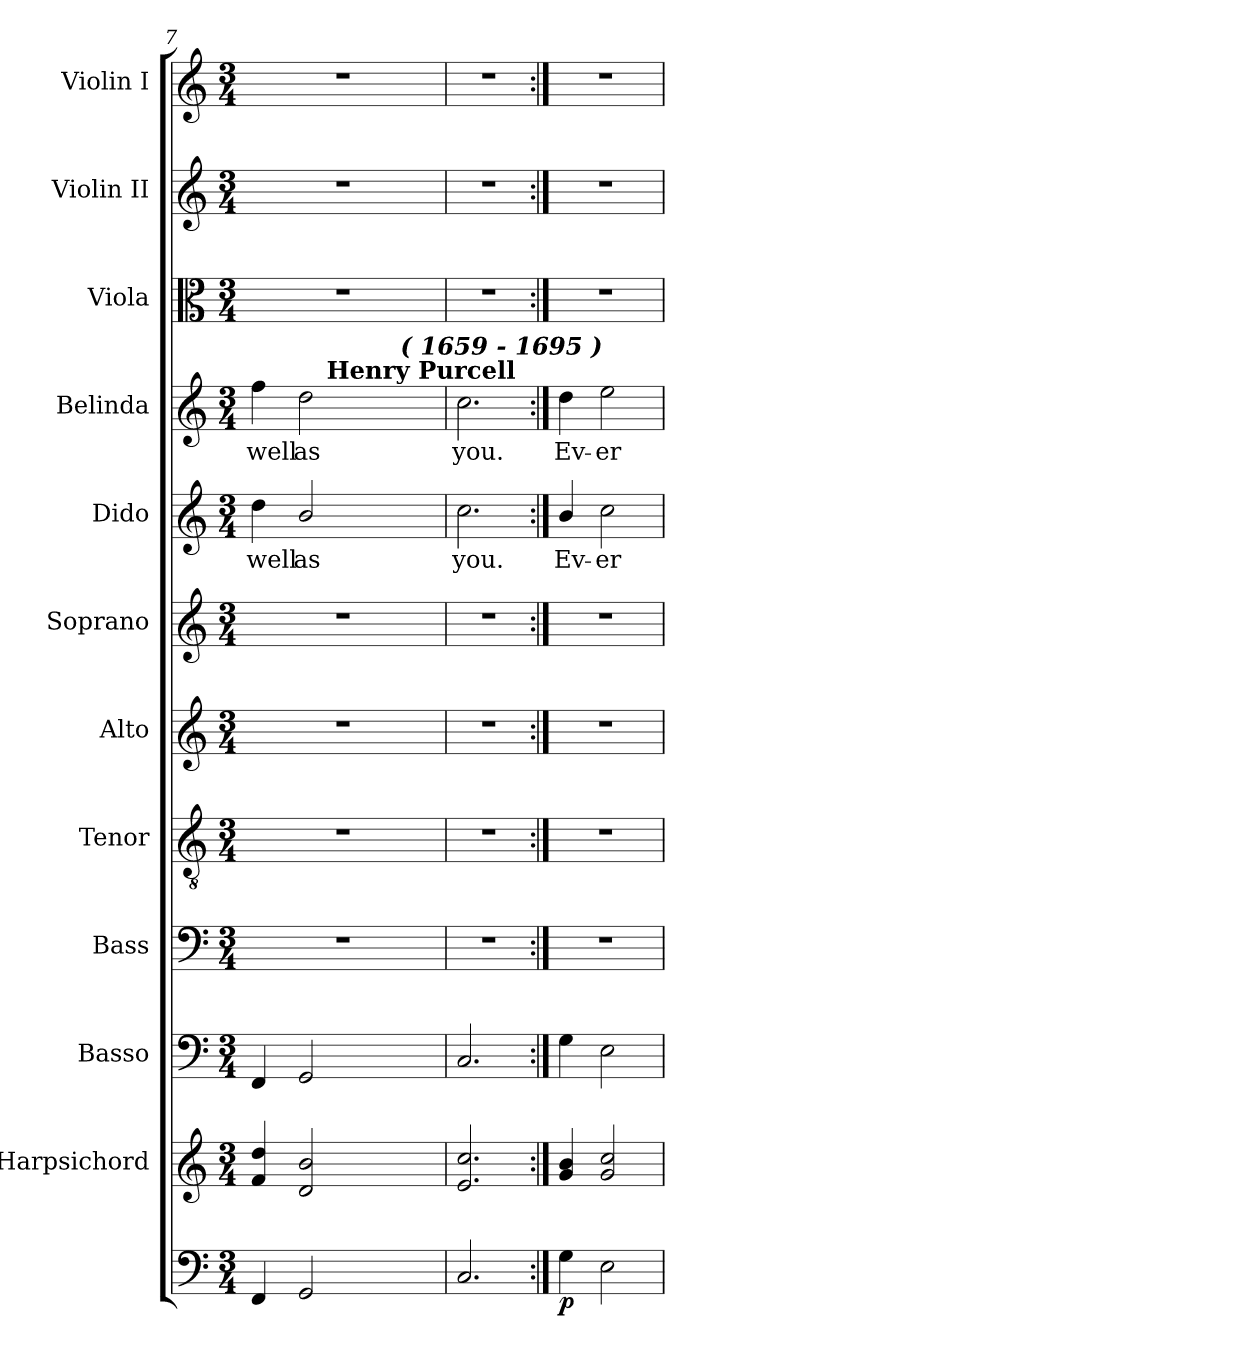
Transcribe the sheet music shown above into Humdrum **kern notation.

**kern	**dynam	**kern	**kern	**kern	**kern	**kern	**kern	**kern	**text	**kern	**text	**kern	**kern	**kern
*part12	*part12	*part11	*part10	*part9	*part8	*part7	*part6	*part5	*part5	*part4	*part4	*part3	*part2	*part1
*staff12	*staff12	*staff11	*staff10	*staff9	*staff8	*staff7	*staff6	*staff5	*staff5	*staff4	*staff4	*staff3	*staff2	*staff1
*	*	*I"Harpsichord	*I"Basso	*I"Bass	*I"Tenor	*I"Alto	*I"Soprano	*I"Dido	*	*I"Belinda	*	*I"Viola	*I"Violin II	*I"Violin I
*	*	*	*	*I'B.	*I'T.	*I'A.	*I'S.	*	*	*	*	*I'Viola	*I'Vln. II	*I'Vln. I
*clefF4	*	*clefG2	*clefF4	*clefF4	*clefGv2	*clefG2	*clefG2	*clefG2	*	*clefG2	*	*clefC3	*clefG2	*clefG2
*	*	*	*	*	*ITrd7c12	*	*	*	*	*	*	*	*	*
*k[]	*	*k[]	*k[]	*k[]	*k[]	*k[]	*k[]	*k[]	*	*k[]	*	*k[]	*k[]	*k[]
*C:	*	*C:	*C:	*C:	*C:	*C:	*C:	*C:	*	*C:	*	*C:	*C:	*C:
*M3/4	*	*M3/4	*M3/4	*M3/4	*M3/4	*M3/4	*M3/4	*M3/4	*	*M3/4	*	*M3/4	*M3/4	*M3/4
=7	=7	=7	=7	=7	=7	=7	=7	=7	=7	=7	=7	=7	=7	=7
!	!	!	!	!LO:N:vis=1	!LO:N:vis=1	!LO:N:vis=1	!LO:N:vis=1	!	!	!	!	!	!	!
!	!	!	!	!	!	!	!	!	!LO:LY:b:color=#000000	!	!	!	!	!
!	!	!	!	!	!	!	!	!	!	!	!LO:LY:b:color=#000000	!LO:N:vis=1	!LO:N:vis=1	!LO:N:vis=1
*	*	*	*	*	*	*	*	*	*	*^	*	*	*	*
*	*	*	*	*	*	*	*	*	*	*	*^	*	*	*	*
4FFi/	.	4fi/ 4ddi	4FFi/	2.r	2.r	2.r	2.r	4ddi\	well	4ffi\	4ryy	2ryy	well	2.r	2.r	2.r
!	!	!	!	!	!	!	!	!	!LO:LY:b:color=#000000	!	!	!	!	!	!	!
!	!	!	!	!	!	!	!	!	!	!	!	!	!LO:LY:b:color=#000000	!	!	!
2GGi/	.	2di/ 2bi	2GGi/	.	.	.	.	2bi/	as	2ddi\	16ryy	.	as	.	.	.
.	.	.	.	.	.	.	.	.	.	.	64ryy	.	.	.	.	.
.	.	.	.	.	.	.	.	.	.	.	512ryy	.	.	.	.	.
!	!	!	!	!	!	!	!	!	!	!	!LO:TX:a:B:t=Henry Purcell	!	!	!	!	!
.	.	.	.	.	.	.	.	.	.	.	4ryy	.	.	.	.	.
.	.	.	.	.	.	.	.	.	.	.	.	16ryy	.	.	.	.
.	.	.	.	.	.	.	.	.	.	.	.	32ryy	.	.	.	.
.	.	.	.	.	.	.	.	.	.	.	8ryy	.	.	.	.	.
.	.	.	.	.	.	.	.	.	.	.	.	128..ryy	.	.	.	.
!	!	!	!	!	!	!	!	!	!	!	!	!LO:TX:a:Bi:t=( 1659 - 1695 )	!	!	!	!
.	.	.	.	.	.	.	.	.	.	.	.	8ryy	.	.	.	.
.	.	.	.	.	.	.	.	.	.	.	32ryy	.	.	.	.	.
.	.	.	.	.	.	.	.	.	.	.	.	64ryy	.	.	.	.
.	.	.	.	.	.	.	.	.	.	.	128..ryy	.	.	.	.	.
.	.	.	.	.	.	.	.	.	.	.	.	512ryy	.	.	.	.
=8	=8	=8	=8	=8	=8	=8	=8	=8	=8	=8	=8	=8	=8	=8	=8	=8
!	!	!	!	!LO:N:vis=1	!LO:N:vis=1	!LO:N:vis=1	!LO:N:vis=1	!	!	!	!	!	!	!	!	!
*	*	*	*	*	*	*	*	*	*	*v	*v	*v	*	*	*	*
*	*	*	*	*	*	*	*	*	*	*^	*	*	*	*
*	*	*	*	*	*	*	*	*	*	*	*^	*	*	*	*
!	!	!	!	!	!	!	!	!	!LO:LY:b:color=#000000	!	!	!	!	!	!	!
*	*	*	*	*	*	*	*	*	*	*v	*v	*v	*	*	*	*
*	*	*	*	*	*	*	*	*	*	*^	*	*	*	*
*	*	*	*	*	*	*	*	*	*	*	*^	*	*	*	*
!	!	!	!	!	!	!	!	!	!	!	!	!	!LO:LY:b:color=#000000	!LO:N:vis=1	!LO:N:vis=1	!LO:N:vis=1
*	*	*	*	*	*	*	*	*	*	*v	*v	*v	*	*	*	*
2.Ci/	.	2.ei/ 2.cci	2.Ci/	2.r	2.r	2.r	2.r	2.cci\	you.	2.cci\	you.	2.r	2.r	2.r
!!LO:LB:g=z
=9:|!	=9:|!	=9:|!	=9:|!	=9:|!	=9:|!	=9:|!	=9:|!	=9:|!	=9:|!	=9:|!	=9:|!	=9:|!	=9:|!	=9:|!
!	!	!	!	!LO:N:vis=1	!LO:N:vis=1	!LO:N:vis=1	!LO:N:vis=1	!	!	!	!	!	!	!
!	!	!	!	!	!	!	!	!	!LO:LY:b:color=#000000	!	!	!	!	!
!	!	!	!	!	!	!	!	!	!	!	!LO:LY:b:color=#000000	!LO:N:vis=1	!LO:N:vis=1	!LO:N:vis=1
4Gi\	p	4gi/ 4bi	4Gi\	2.r	2.r	2.r	2.r	4bi/	Ev-	4ddi\	Ev-	2.r	2.r	2.r
!	!	!	!	!	!	!	!	!	!LO:LY:b:color=#000000	!	!	!	!	!
!	!	!	!	!	!	!	!	!	!	!	!LO:LY:b:color=#000000	!	!	!
2Ei\	.	2gi/ 2cci	2Ei\	.	.	.	.	2cci\	-er	2eei\	-er	.	.	.
=	=	=	=	=	=	=	=	=	=	=	=	=	=	=
*-	*-	*-	*-	*-	*-	*-	*-	*-	*-	*-	*-	*-	*-	*-
